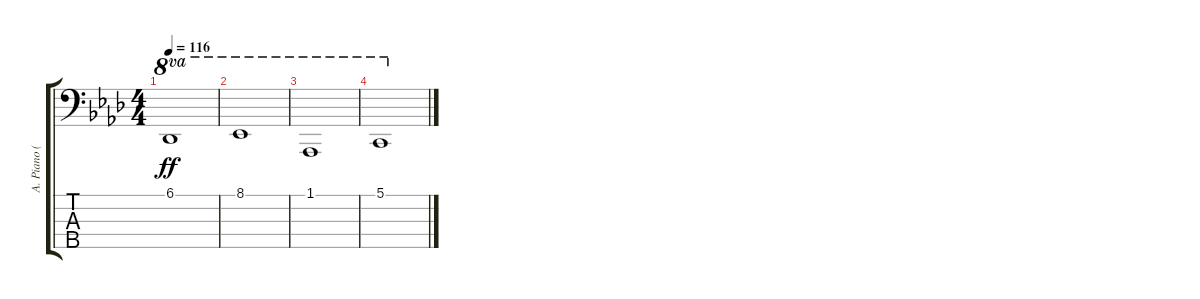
\track ("A. Piano (Left Hand)" "A. Piano (") {instrument acousticgrandpiano}
\staff {score tabs}
\tuning (G2 D2 A1 E1 B0) {hide}
\ts (4 4)
\tempo 116
\clef f4
\ks ab
6.1.1{ot 8va dy ff} |
8.1.1{ot 8va} |
1.1.1{ot 8va} |
5.1.1{ot 8va}
